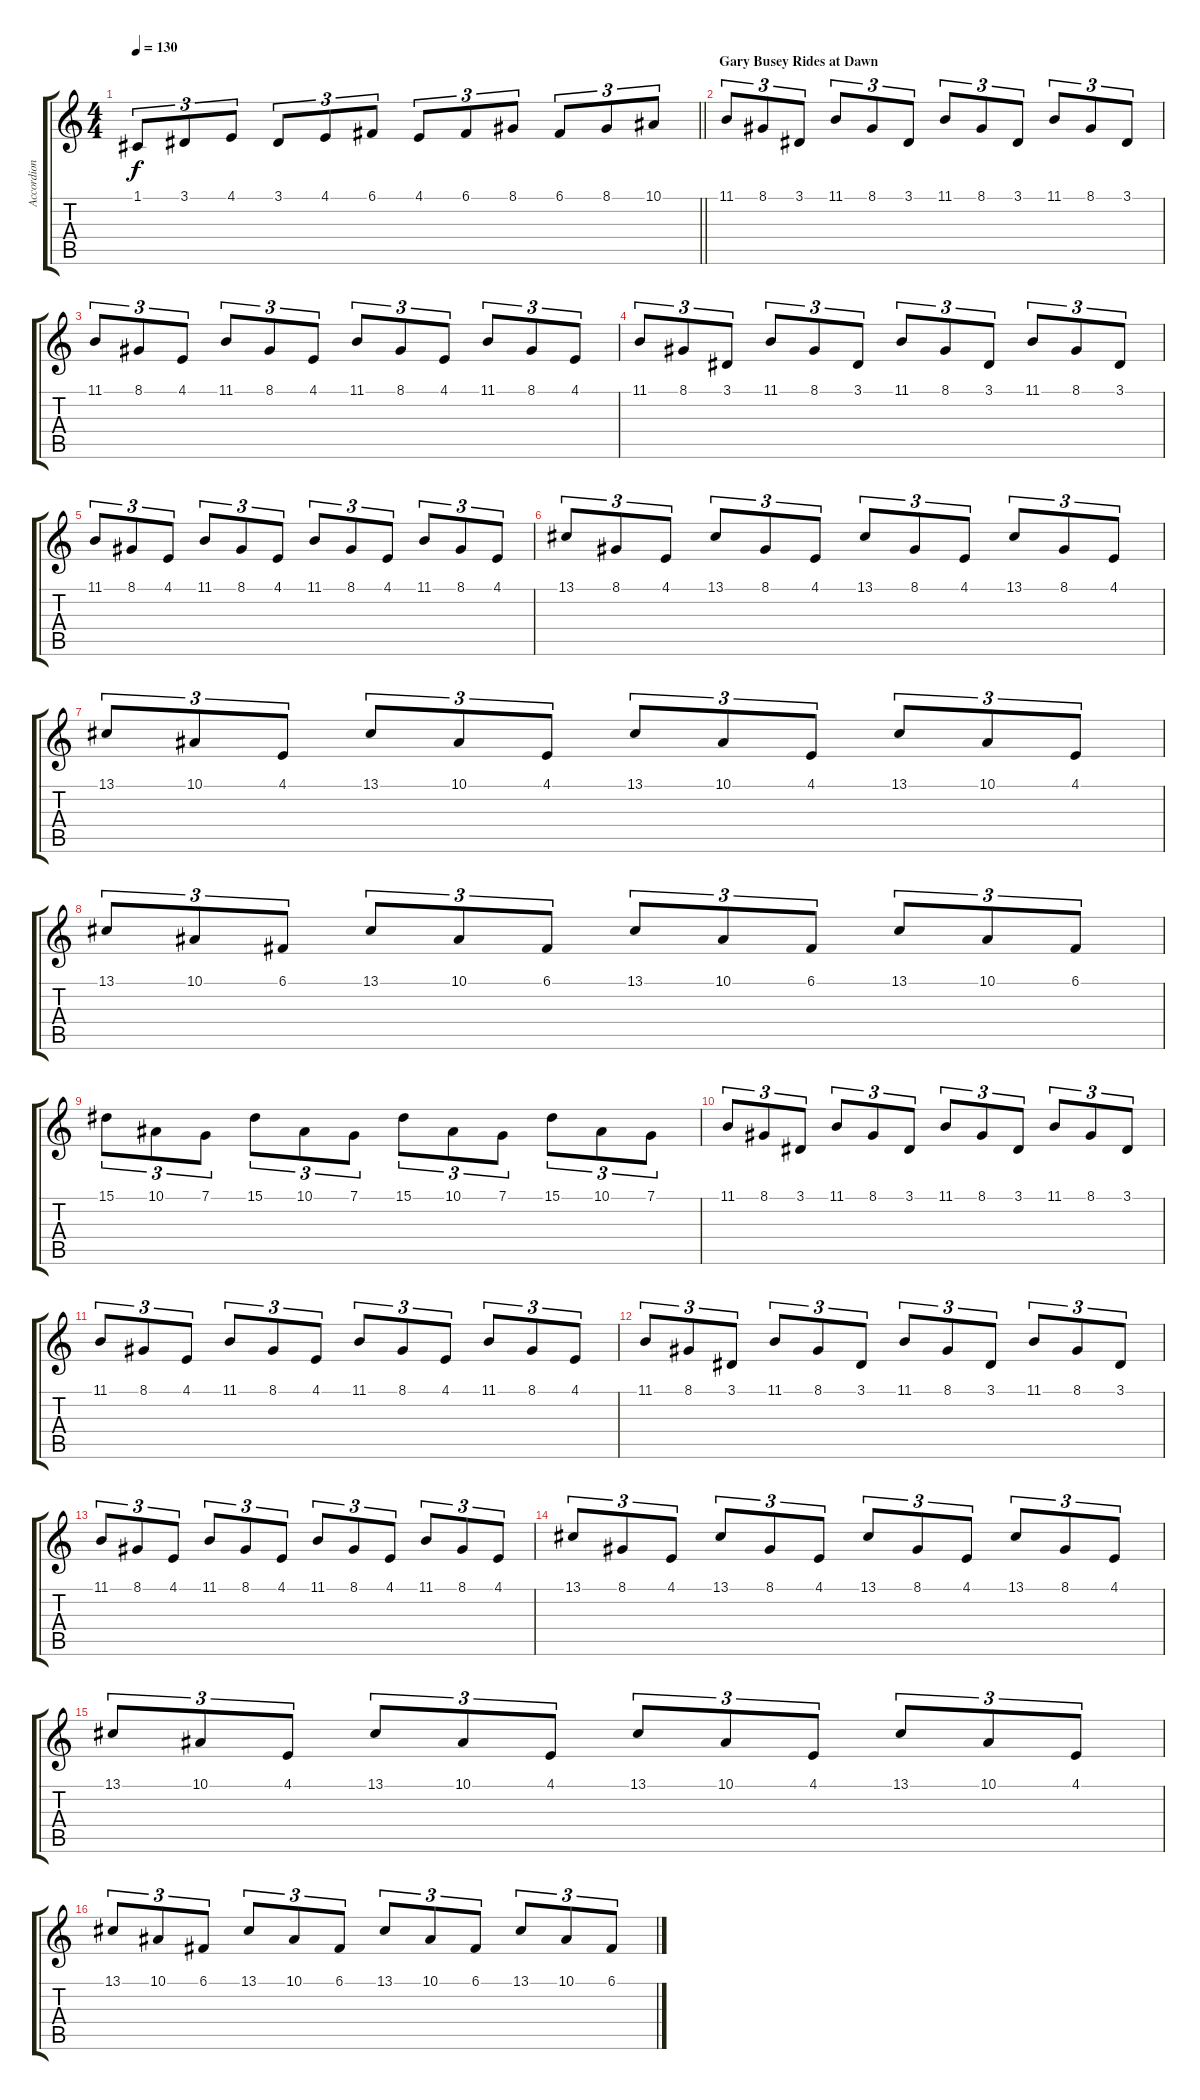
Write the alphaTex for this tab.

\track ("Accordion" "Accordion") {instrument accordion}
\staff {score tabs}
\tuning (C4 G3 Eb3 Bb2 F2 C2) {hide}
\ts (4 4)
\tempo 130
\clef g2
\barLineRight lightlight
\ks c
1.1.8{tu (3 2) dy f} 3.1.8{tu (3 2)} 4.1.8{tu (3 2)} 3.1.8{tu (3 2)} 4.1.8{tu (3 2)} 6.1.8{tu (3 2)} 4.1.8{tu (3 2)} 6.1.8{tu (3 2)} 8.1.8{tu (3 2)} 6.1.8{tu (3 2)} 8.1.8{tu (3 2)} 10.1.8{tu (3 2)} |
\section ("" "Gary Busey Rides at Dawn")
11.1.8{tu (3 2)} 8.1.8{tu (3 2)} 3.1.8{tu (3 2)} 11.1.8{tu (3 2)} 8.1.8{tu (3 2)} 3.1.8{tu (3 2)} 11.1.8{tu (3 2)} 8.1.8{tu (3 2)} 3.1.8{tu (3 2)} 11.1.8{tu (3 2)} 8.1.8{tu (3 2)} 3.1.8{tu (3 2)} |
11.1.8{tu (3 2)} 8.1.8{tu (3 2)} 4.1.8{tu (3 2)} 11.1.8{tu (3 2)} 8.1.8{tu (3 2)} 4.1.8{tu (3 2)} 11.1.8{tu (3 2)} 8.1.8{tu (3 2)} 4.1.8{tu (3 2)} 11.1.8{tu (3 2)} 8.1.8{tu (3 2)} 4.1.8{tu (3 2)} |
11.1.8{tu (3 2)} 8.1.8{tu (3 2)} 3.1.8{tu (3 2)} 11.1.8{tu (3 2)} 8.1.8{tu (3 2)} 3.1.8{tu (3 2)} 11.1.8{tu (3 2)} 8.1.8{tu (3 2)} 3.1.8{tu (3 2)} 11.1.8{tu (3 2)} 8.1.8{tu (3 2)} 3.1.8{tu (3 2)} |
11.1.8{tu (3 2)} 8.1.8{tu (3 2)} 4.1.8{tu (3 2)} 11.1.8{tu (3 2)} 8.1.8{tu (3 2)} 4.1.8{tu (3 2)} 11.1.8{tu (3 2)} 8.1.8{tu (3 2)} 4.1.8{tu (3 2)} 11.1.8{tu (3 2)} 8.1.8{tu (3 2)} 4.1.8{tu (3 2)} |
13.1.8{tu (3 2)} 8.1.8{tu (3 2)} 4.1.8{tu (3 2)} 13.1.8{tu (3 2)} 8.1.8{tu (3 2)} 4.1.8{tu (3 2)} 13.1.8{tu (3 2)} 8.1.8{tu (3 2)} 4.1.8{tu (3 2)} 13.1.8{tu (3 2)} 8.1.8{tu (3 2)} 4.1.8{tu (3 2)} |
13.1.8{tu (3 2)} 10.1.8{tu (3 2)} 4.1.8{tu (3 2)} 13.1.8{tu (3 2)} 10.1.8{tu (3 2)} 4.1.8{tu (3 2)} 13.1.8{tu (3 2)} 10.1.8{tu (3 2)} 4.1.8{tu (3 2)} 13.1.8{tu (3 2)} 10.1.8{tu (3 2)} 4.1.8{tu (3 2)} |
13.1.8{tu (3 2)} 10.1.8{tu (3 2)} 6.1.8{tu (3 2)} 13.1.8{tu (3 2)} 10.1.8{tu (3 2)} 6.1.8{tu (3 2)} 13.1.8{tu (3 2)} 10.1.8{tu (3 2)} 6.1.8{tu (3 2)} 13.1.8{tu (3 2)} 10.1.8{tu (3 2)} 6.1.8{tu (3 2)} |
15.1.8{tu (3 2)} 10.1.8{tu (3 2)} 7.1.8{tu (3 2)} 15.1.8{tu (3 2)} 10.1.8{tu (3 2)} 7.1.8{tu (3 2)} 15.1.8{tu (3 2)} 10.1.8{tu (3 2)} 7.1.8{tu (3 2)} 15.1.8{tu (3 2)} 10.1.8{tu (3 2)} 7.1.8{tu (3 2)} |
11.1.8{tu (3 2)} 8.1.8{tu (3 2)} 3.1.8{tu (3 2)} 11.1.8{tu (3 2)} 8.1.8{tu (3 2)} 3.1.8{tu (3 2)} 11.1.8{tu (3 2)} 8.1.8{tu (3 2)} 3.1.8{tu (3 2)} 11.1.8{tu (3 2)} 8.1.8{tu (3 2)} 3.1.8{tu (3 2)} |
11.1.8{tu (3 2)} 8.1.8{tu (3 2)} 4.1.8{tu (3 2)} 11.1.8{tu (3 2)} 8.1.8{tu (3 2)} 4.1.8{tu (3 2)} 11.1.8{tu (3 2)} 8.1.8{tu (3 2)} 4.1.8{tu (3 2)} 11.1.8{tu (3 2)} 8.1.8{tu (3 2)} 4.1.8{tu (3 2)} |
11.1.8{tu (3 2)} 8.1.8{tu (3 2)} 3.1.8{tu (3 2)} 11.1.8{tu (3 2)} 8.1.8{tu (3 2)} 3.1.8{tu (3 2)} 11.1.8{tu (3 2)} 8.1.8{tu (3 2)} 3.1.8{tu (3 2)} 11.1.8{tu (3 2)} 8.1.8{tu (3 2)} 3.1.8{tu (3 2)} |
11.1.8{tu (3 2)} 8.1.8{tu (3 2)} 4.1.8{tu (3 2)} 11.1.8{tu (3 2)} 8.1.8{tu (3 2)} 4.1.8{tu (3 2)} 11.1.8{tu (3 2)} 8.1.8{tu (3 2)} 4.1.8{tu (3 2)} 11.1.8{tu (3 2)} 8.1.8{tu (3 2)} 4.1.8{tu (3 2)} |
13.1.8{tu (3 2)} 8.1.8{tu (3 2)} 4.1.8{tu (3 2)} 13.1.8{tu (3 2)} 8.1.8{tu (3 2)} 4.1.8{tu (3 2)} 13.1.8{tu (3 2)} 8.1.8{tu (3 2)} 4.1.8{tu (3 2)} 13.1.8{tu (3 2)} 8.1.8{tu (3 2)} 4.1.8{tu (3 2)} |
13.1.8{tu (3 2)} 10.1.8{tu (3 2)} 4.1.8{tu (3 2)} 13.1.8{tu (3 2)} 10.1.8{tu (3 2)} 4.1.8{tu (3 2)} 13.1.8{tu (3 2)} 10.1.8{tu (3 2)} 4.1.8{tu (3 2)} 13.1.8{tu (3 2)} 10.1.8{tu (3 2)} 4.1.8{tu (3 2)} |
13.1.8{tu (3 2)} 10.1.8{tu (3 2)} 6.1.8{tu (3 2)} 13.1.8{tu (3 2)} 10.1.8{tu (3 2)} 6.1.8{tu (3 2)} 13.1.8{tu (3 2)} 10.1.8{tu (3 2)} 6.1.8{tu (3 2)} 13.1.8{tu (3 2)} 10.1.8{tu (3 2)} 6.1.8{tu (3 2)}
